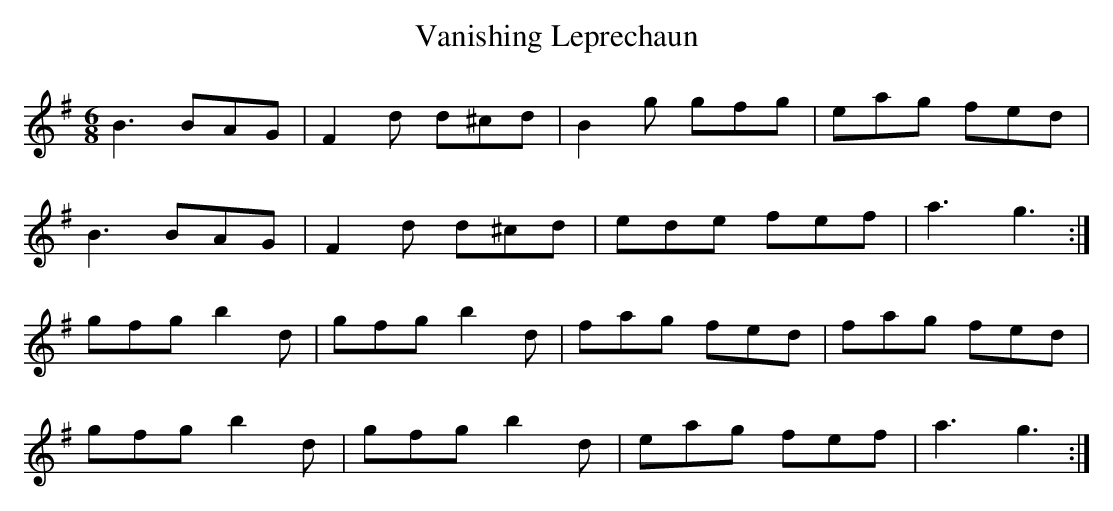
X:1
T: Vanishing Leprechaun
M: 6/8
L: 1/8
K: G
B3 BAG|F2d d^cd|B2g gfg|eag fed|
B3 BAG|F2d d^cd|ede fef|a3 g3 :|
gfg b2d|gfg b2d|fag fed|fag fed|
gfg b2d|gfg b2d|eag fef|a3 g3 :|
